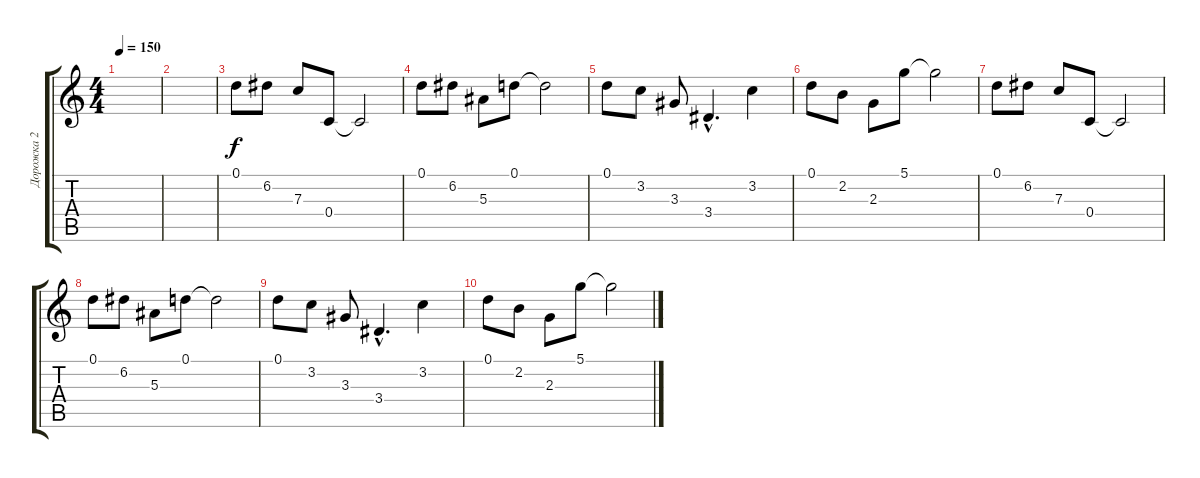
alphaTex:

\track ("Дорожка 2" "Дорожка 2") {instrument acousticguitarnylon}
\staff {score tabs}
\tuning (D4 A3 F3 C3 G2 D2) {hide}
\ts (4 4)
\tempo 150
\clef g2
\ks c
|
|
0.1.8 6.2.8 7.3.8 0.4.8 0.4{t}.2 |
0.1.8 6.2.8 5.3.8 0.1.8 0.1{t}.2 |
0.1.8 3.2.8 3.3.8 3.4{hac}.4{d} 3.2.4 |
0.1.8 2.2.8 2.3.8 5.1.8 5.1{t}.2 |
0.1.8 6.2.8 7.3.8 0.4.8 0.4{t}.2 |
0.1.8 6.2.8 5.3.8 0.1.8 0.1{t}.2 |
0.1.8 3.2.8 3.3.8 3.4{hac}.4{d} 3.2.4 |
0.1.8 2.2.8 2.3.8 5.1.8 5.1{t}.2
